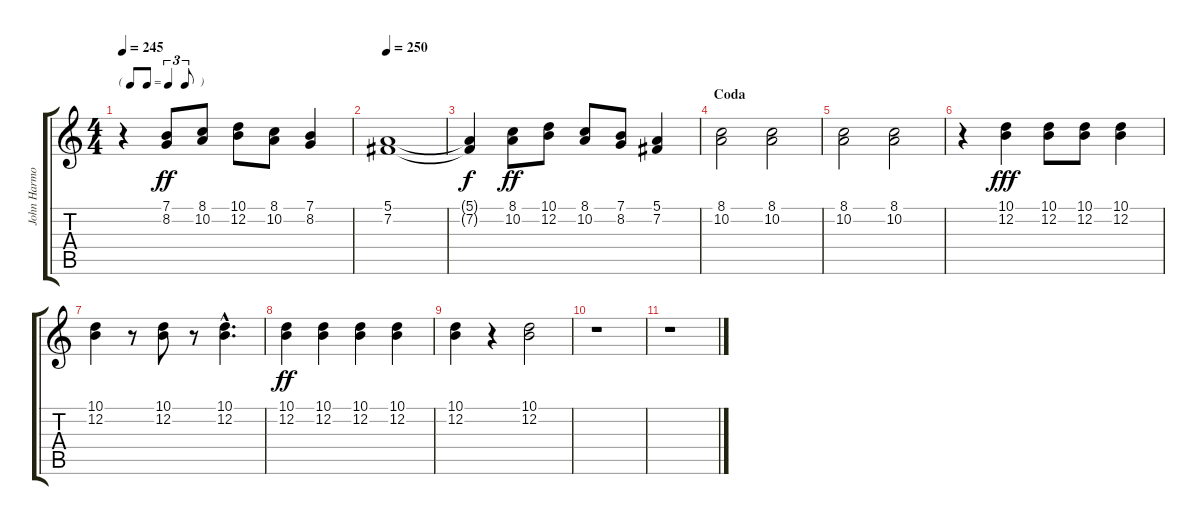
\track ("John Harmonica" "John Harmo") {instrument harmonica}
\staff {score tabs}
\tuning (E4 B3 G3 D3 A2 E2) {hide}
\ts (4 4)
\tf triplet8th
\tempo 245
\clef g2
\ks c
r.4{dy ff} (7.1 8.2).8 (8.1 10.2).8 (10.1 12.2).8 (8.1 10.2).8 (7.1 8.2).4 |
\tempo 250
(5.1 7.2).1 |
(5.1{t} 7.2{t}).4{dy f} (8.1 10.2).8{dy ff} (10.1 12.2).8 (8.1 10.2).8 (7.1 8.2).8 (5.1 7.2).4 |
\section ("" "Coda")
(8.1 10.2).2 (8.1 10.2).2 |
(8.1 10.2).2 (8.1 10.2).2 |
r.4 (10.1 12.2).4{dy fff} (10.1 12.2).8 (10.1 12.2).8 (10.1 12.2).4 |
(10.1 12.2).4 r.8 (10.1 12.2).8 r.8 (10.1{hac} 12.2{hac}).4{d} |
(10.1 12.2).4{dy ff} (10.1 12.2).4 (10.1 12.2).4 (10.1 12.2).4 |
(10.1 12.2).4 r.4 (10.1 12.2).2 |
r.1 |
r.1
